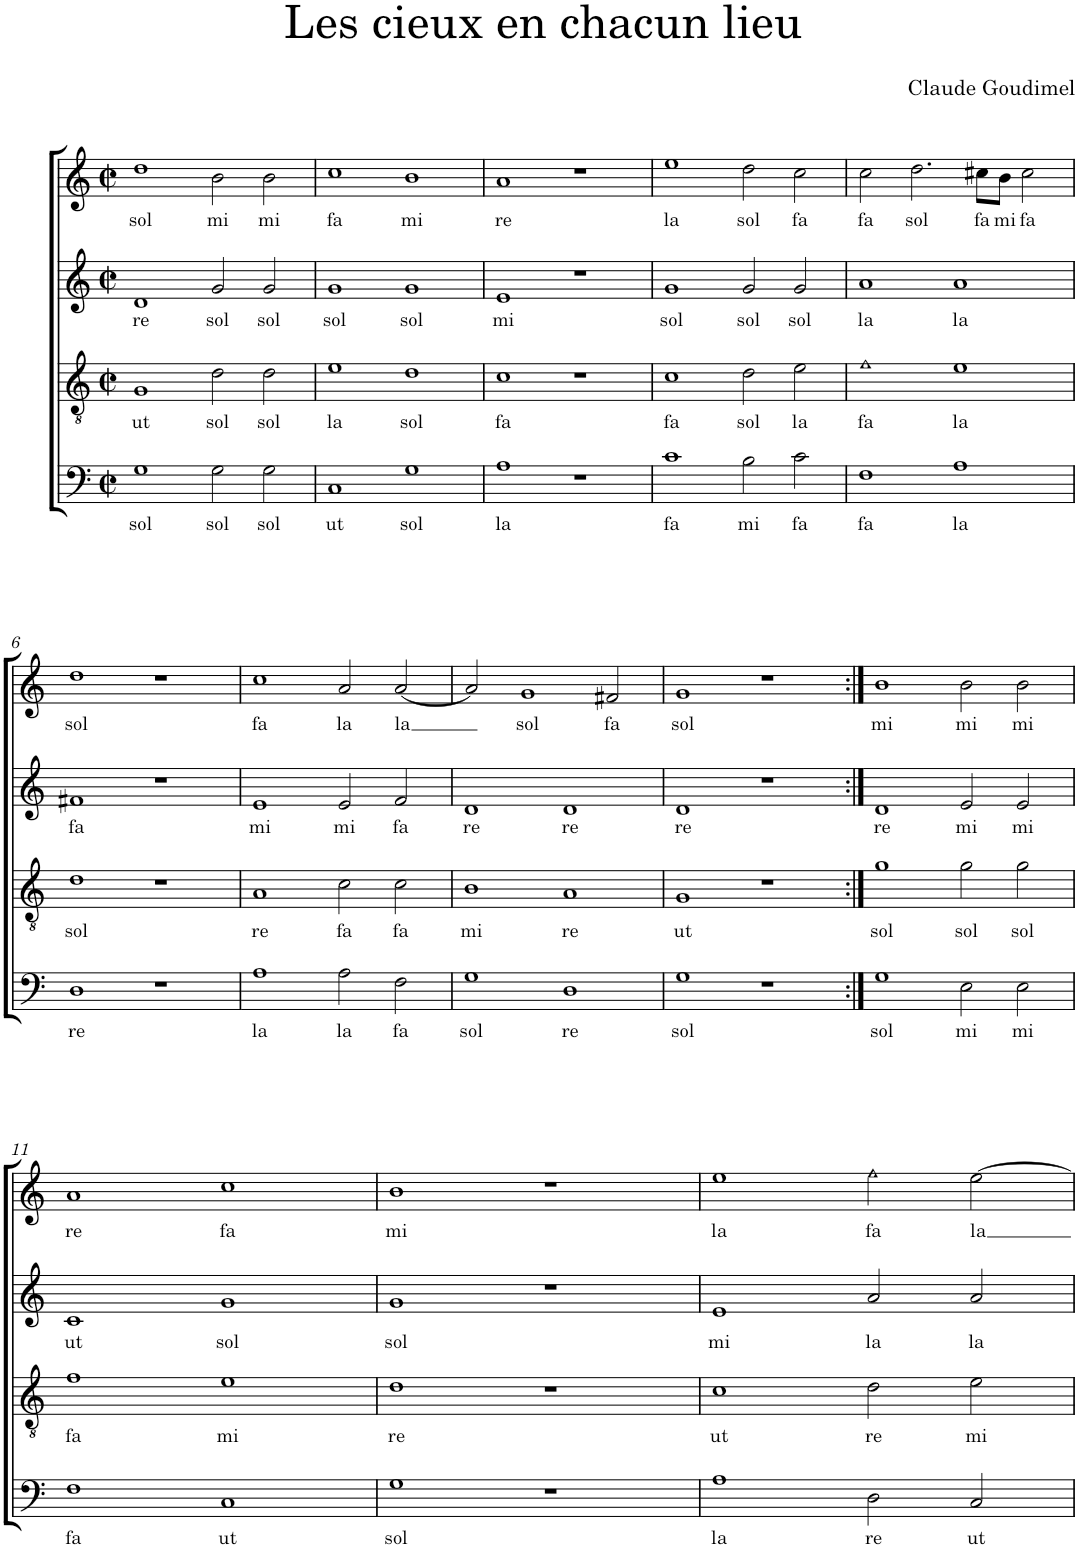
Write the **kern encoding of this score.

**kern	**text	**kern	**text	**kern	**text	**kern	**text
*part4	*part4	*part3	*part3	*part2	*part2	*part1	*part1
*staff4	*staff4	*staff3	*staff3	*staff2	*staff2	*staff1	*staff1
*I"Bass	*	*I"Tenor	*	*I"Alto	*	*I"Soprano	*
*clefF4	*	*clefGv2	*	*clefG2	*	*clefG2	*
*k[]	*	*k[]	*	*k[]	*	*k[]	*
*M4/2	*	*M4/2	*	*M4/2	*	*M4/2	*
*met(c|)	*	*met(c|)	*	*met(c|)	*	*met(c|)	*
=1	=1	=1	=1	=1	=1	=1	=1
!	!LO:LY:b	!	!LO:LY:b	!	!LO:LY:b	!	!LO:LY:b
1G	sol	1G	ut	1d	re	1dd	sol
!	!LO:LY:b	!	!LO:LY:b	!	!LO:LY:b	!	!LO:LY:b
2G\	sol	2d\	sol	2g/	sol	2b\	mi
!	!LO:LY:b	!	!LO:LY:b	!	!LO:LY:b	!	!LO:LY:b
2G\	sol	2d\	sol	2g/	sol	2b\	mi
=2	=2	=2	=2	=2	=2	=2	=2
!	!LO:LY:b	!	!LO:LY:b	!	!LO:LY:b	!	!LO:LY:b
1C	ut	1e	la	1g	sol	1cc	fa
!	!LO:LY:b	!	!LO:LY:b	!	!LO:LY:b	!	!LO:LY:b
1G	sol	1d	sol	1g	sol	1b	mi
=3	=3	=3	=3	=3	=3	=3	=3
!	!LO:LY:b	!	!LO:LY:b	!	!LO:LY:b	!	!LO:LY:b
1A	la	1c	fa	1e	mi	1a	re
1r	.	1r	.	1r	.	1r	.
=4	=4	=4	=4	=4	=4	=4	=4
!	!LO:LY:b	!	!LO:LY:b	!	!LO:LY:b	!	!LO:LY:b
1c	fa	1c	fa	1g	sol	1ee	la
!	!LO:LY:b	!	!LO:LY:b	!	!LO:LY:b	!	!LO:LY:b
2B\	mi	2d\	sol	2g/	sol	2dd\	sol
!	!LO:LY:b	!	!LO:LY:b	!	!LO:LY:b	!	!LO:LY:b
2c\	fa	2e\	la	2g/	sol	2cc\	fa
=5	=5	=5	=5	=5	=5	=5	=5
!	!LO:LY:b	!	!LO:LY:b	!	!LO:LY:b	!	!LO:LY:b
1F	fa	1f	fa	1a	la	2cc\	fa
!	!	!	!	!	!	!	!LO:LY:b
.	.	.	.	.	.	2.dd\	sol
!	!LO:LY:b	!	!LO:LY:b	!	!LO:LY:b	!	!
1A	la	1e	la	1a	la	.	.
!	!	!	!	!	!	!	!LO:LY:b
.	.	.	.	.	.	8cc#X\L	fa
!	!	!	!	!	!	!	!LO:LY:b
.	.	.	.	.	.	8b\J	mi
!	!	!	!	!	!	!	!LO:LY:b
.	.	.	.	.	.	2cc#\	fa
!!LO:LB:g=z
=6	=6	=6	=6	=6	=6	=6	=6
!	!LO:LY:b	!	!LO:LY:b	!	!LO:LY:b	!	!LO:LY:b
1D	re	1d	sol	1f#X	fa	1dd	sol
1r	.	1r	.	1r	.	1r	.
=7	=7	=7	=7	=7	=7	=7	=7
!	!LO:LY:b	!	!LO:LY:b	!	!LO:LY:b	!	!LO:LY:b
1A	la	1A	re	1e	mi	1cc	fa
!	!LO:LY:b	!	!LO:LY:b	!	!LO:LY:b	!	!LO:LY:b
2A\	la	2c\	fa	2e/	mi	2a/	la
!	!LO:LY:b	!	!LO:LY:b	!	!LO:LY:b	!	!LO:LY:b
2F\	fa	2c\	fa	2f/	fa	[2a/	la
=8	=8	=8	=8	=8	=8	=8	=8
!	!LO:LY:b	!	!LO:LY:b	!	!LO:LY:b	!	!
1G	sol	1B	mi	1d	re	2a/]	.
!	!	!	!	!	!	!	!LO:LY:b
.	.	.	.	.	.	1g	sol
!	!LO:LY:b	!	!LO:LY:b	!	!LO:LY:b	!	!
1D	re	1A	re	1d	re	.	.
!	!	!	!	!	!	!	!LO:LY:b
.	.	.	.	.	.	2f#X/	fa
=9	=9	=9	=9	=9	=9	=9	=9
!	!LO:LY:b	!	!LO:LY:b	!	!LO:LY:b	!	!LO:LY:b
1G	sol	1G	ut	1d	re	1g	sol
1r	.	1r	.	1r	.	1r	.
=10:|!	=10:|!	=10:|!	=10:|!	=10:|!	=10:|!	=10:|!	=10:|!
!	!LO:LY:b	!	!LO:LY:b	!	!LO:LY:b	!	!LO:LY:b
1G	sol	1g	sol	1d	re	1b	mi
!	!LO:LY:b	!	!LO:LY:b	!	!LO:LY:b	!	!LO:LY:b
2E\	mi	2g\	sol	2e/	mi	2b\	mi
!	!LO:LY:b	!	!LO:LY:b	!	!LO:LY:b	!	!LO:LY:b
2E\	mi	2g\	sol	2e/	mi	2b\	mi
!!LO:LB:g=z
=11	=11	=11	=11	=11	=11	=11	=11
!	!LO:LY:b	!	!LO:LY:b	!	!LO:LY:b	!	!LO:LY:b
1F	fa	1f	fa	1c	ut	1a	re
!	!LO:LY:b	!	!LO:LY:b	!	!LO:LY:b	!	!LO:LY:b
1C	ut	1e	mi	1g	sol	1cc	fa
=12	=12	=12	=12	=12	=12	=12	=12
!	!LO:LY:b	!	!LO:LY:b	!	!LO:LY:b	!	!LO:LY:b
1G	sol	1d	re	1g	sol	1b	mi
1r	.	1r	.	1r	.	1r	.
=13	=13	=13	=13	=13	=13	=13	=13
!	!LO:LY:b	!	!LO:LY:b	!	!LO:LY:b	!	!LO:LY:b
1A	la	1c	ut	1e	mi	1ee	la
!	!LO:LY:b	!	!LO:LY:b	!	!LO:LY:b	!	!LO:LY:b
2D\	re	2d\	re	2a/	la	2ff\	fa
!	!LO:LY:b	!	!LO:LY:b	!	!LO:LY:b	!	!LO:LY:b
2C/	ut	2e\	mi	2a/	la	[2ee\	la
=	=	=	=	=	=	=	=
*-	*-	*-	*-	*-	*-	*-	*-
